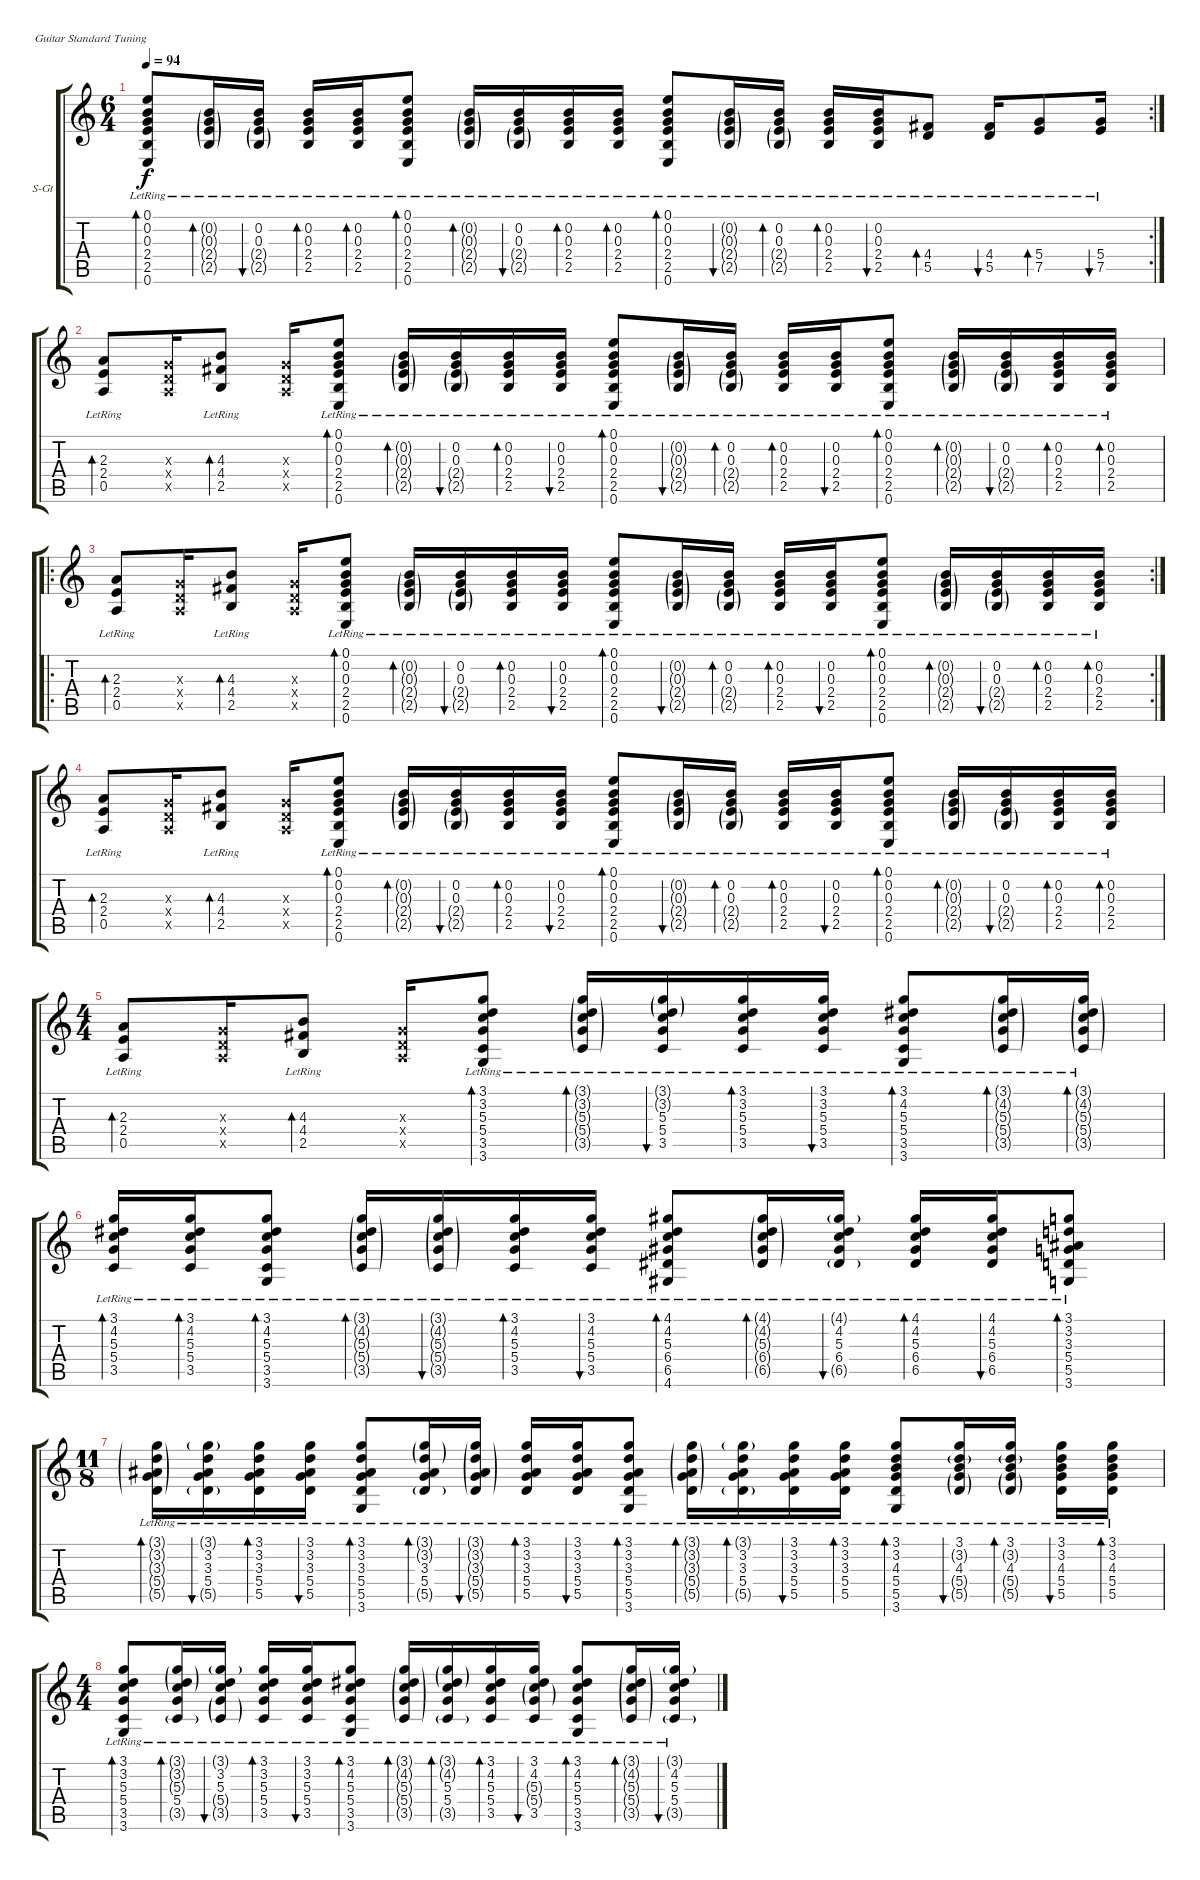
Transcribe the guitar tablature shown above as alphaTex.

\bracketExtendMode groupsimilarinstruments
\firstSystemTrackNameOrientation horizontal
\otherSystemsTrackNameOrientation horizontal
\track ("Acoustic Guitar" "S-Gt") {instrument acousticguitarsteel}
\staff {score tabs}
\tuning (E4 B3 G3 D3 A2 E2)
\rc 2
\ts (6 4)
\tempo 94
\clef g2
\ks c
(0.1{lr} 0.2{lr} 0.3{lr} 2.4{lr} 2.5{lr} 0.6{lr}).8{bd 30 dy f} (0.2{g lr} 0.3{g lr} 2.4{g lr} 2.5{g lr}).16{bd 60} (0.2{lr} 0.3{lr} 2.4{g lr} 2.5{g lr}).16{bu 60} (0.2{lr} 0.3{lr} 2.4{lr} 2.5{lr}).16{bd 60} (0.2{lr} 0.3{lr} 2.4{lr} 2.5{lr}).16{bd 60} (0.1{lr} 0.2{lr} 0.3{lr} 2.4{lr} 2.5{lr} 0.6{lr}).8{bd 60} (0.2{g lr} 0.3{g lr} 2.4{g lr} 2.5{g lr}).16{bd 60} (0.2{lr} 0.3{lr} 2.4{g lr} 2.5{g lr}).16{bu 60} (0.2{lr} 0.3{lr} 2.4{lr} 2.5{lr}).16{bd 60} (0.2{lr} 0.3{lr} 2.4{lr} 2.5{lr}).16{bd 60} (0.1{lr} 0.2{lr} 0.3{lr} 2.4{lr} 2.5{lr} 0.6{lr}).8{bd 60} (0.2{g lr} 0.3{g lr} 2.4{g lr} 2.5{g lr}).16{bu 60} (0.2{lr} 0.3{lr} 2.4{g lr} 2.5{g lr}).16{bd 60} (0.2 0.3{lr} 2.4{lr} 2.5{lr}).16{bd 60} (0.2{lr} 0.3{lr} 2.4{lr} 2.5{lr}).16{bu 60} (4.4{lr} 5.5).8{bd 60} (4.4{lr} 5.5{lr}).16{bu 60} (5.4{lr} 7.5{lr}).8{bd 60} (5.4{lr} 7.5{lr}).16{bu 60} |
(2.3{lr} 2.4{lr} 0.5{lr}).8{bd 60} (0.3{x} 0.4{x} 0.5{x}).16 (4.3{lr} 4.4{lr} 2.5{lr}).8{bd 60} (0.3{x} 0.4{x} 0.5{x}).16 (0.1{lr} 0.2{lr} 0.3{lr} 2.4{lr} 2.5{lr} 0.6{lr}).8{bd 60} (0.2{g lr} 0.3{g lr} 2.4{g lr} 2.5{g lr}).16{bd 60} (0.2{lr} 0.3{lr} 2.4{g lr} 2.5{g lr}).16{bu 60} (0.2{lr} 0.3{lr} 2.4{lr} 2.5{lr}).16{bd 60} (0.2{lr} 0.3{lr} 2.4{lr} 2.5{lr}).16{bu 60} (0.1{lr} 0.2{lr} 0.3{lr} 2.4 2.5{lr} 0.6{lr}).8{bd 60} (0.2{g lr} 0.3{g lr} 2.4{g lr} 2.5{g lr}).16{bu 60} (0.2{lr} 0.3{lr} 2.4{g lr} 2.5{g lr}).16{bd 60} (0.2{lr} 0.3{lr} 2.4{lr} 2.5{lr}).16{bd 60} (0.2{lr} 0.3{lr} 2.4{lr} 2.5{lr}).16{bu 60} (0.1{lr} 0.2{lr} 0.3{lr} 2.4{lr} 2.5{lr} 0.6).8{bd 60} (0.2{g lr} 0.3{g lr} 2.4{g} 2.5{g lr}).16{bd 60} (0.2{lr} 0.3{lr} 2.4{g lr} 2.5{g lr}).16{bu 60} (0.2{lr} 0.3{lr} 2.4{lr} 2.5{lr}).16{bd 60} (0.2{lr} 0.3{lr} 2.4{lr} 2.5{lr}).16{bd 60} |
\ro
\rc 2
(2.3{lr} 2.4{lr} 0.5{lr}).8{bd 60} (0.3{x} 0.4{x} 0.5{x}).16 (4.3{lr} 4.4{lr} 2.5{lr}).8{bd 60} (0.3{x} 0.4{x} 0.5{x}).16 (0.1{lr} 0.2{lr} 0.3{lr} 2.4{lr} 2.5{lr} 0.6{lr}).8{bd 60} (0.2{g lr} 0.3{g lr} 2.4{g lr} 2.5{g lr}).16{bd 60} (0.2{lr} 0.3{lr} 2.4{g lr} 2.5{g lr}).16{bu 60} (0.2{lr} 0.3{lr} 2.4{lr} 2.5{lr}).16{bd 60} (0.2{lr} 0.3{lr} 2.4{lr} 2.5{lr}).16{bu 60} (0.1{lr} 0.2{lr} 0.3{lr} 2.4 2.5{lr} 0.6{lr}).8{bd 60} (0.2{g lr} 0.3{g lr} 2.4{g lr} 2.5{g lr}).16{bu 60} (0.2{lr} 0.3{lr} 2.4{g lr} 2.5{g lr}).16{bd 60} (0.2{lr} 0.3{lr} 2.4{lr} 2.5{lr}).16{bd 60} (0.2{lr} 0.3{lr} 2.4{lr} 2.5{lr}).16{bu 60} (0.1{lr} 0.2{lr} 0.3{lr} 2.4{lr} 2.5{lr} 0.6).8{bd 60} (0.2{g lr} 0.3{g lr} 2.4{g} 2.5{g lr}).16{bd 60} (0.2{lr} 0.3{lr} 2.4{g lr} 2.5{g lr}).16{bu 60} (0.2{lr} 0.3{lr} 2.4{lr} 2.5{lr}).16{bd 60} (0.2{lr} 0.3{lr} 2.4{lr} 2.5{lr}).16{bd 60} |
(2.3{lr} 2.4{lr} 0.5{lr}).8{bd 60} (0.3{x} 0.4{x} 0.5{x}).16 (4.3{lr} 4.4{lr} 2.5{lr}).8{bd 60} (0.3{x} 0.4{x} 0.5{x}).16 (0.1{lr} 0.2{lr} 0.3{lr} 2.4{lr} 2.5{lr} 0.6{lr}).8{bd 60} (0.2{g lr} 0.3{g lr} 2.4{g lr} 2.5{g lr}).16{bd 60} (0.2{lr} 0.3{lr} 2.4{g lr} 2.5{g lr}).16{bu 60} (0.2{lr} 0.3{lr} 2.4{lr} 2.5{lr}).16{bd 60} (0.2{lr} 0.3{lr} 2.4{lr} 2.5{lr}).16{bu 60} (0.1{lr} 0.2{lr} 0.3{lr} 2.4 2.5{lr} 0.6{lr}).8{bd 60} (0.2{g lr} 0.3{g lr} 2.4{g lr} 2.5{g lr}).16{bu 60} (0.2{lr} 0.3{lr} 2.4{g lr} 2.5{g lr}).16{bd 60} (0.2{lr} 0.3{lr} 2.4{lr} 2.5{lr}).16{bd 60} (0.2{lr} 0.3{lr} 2.4{lr} 2.5{lr}).16{bu 60} (0.1{lr} 0.2{lr} 0.3{lr} 2.4{lr} 2.5{lr} 0.6).8{bd 60} (0.2{g lr} 0.3{g lr} 2.4{g} 2.5{g lr}).16{bd 60} (0.2{lr} 0.3{lr} 2.4{g lr} 2.5{g lr}).16{bu 60} (0.2{lr} 0.3{lr} 2.4{lr} 2.5{lr}).16{bd 60} (0.2{lr} 0.3{lr} 2.4{lr} 2.5{lr}).16{bd 60} |
\ts (4 4)
(2.3{lr} 2.4{lr} 0.5{lr}).8{bd 60} (0.3{x} 0.4{x} 0.5{x}).16 (4.3{lr} 4.4{lr} 2.5{lr}).8{bd 60} (0.3{x} 0.4{x} 0.5{x}).16 (3.1{lr} 3.2{lr} 5.3{lr} 5.4{lr} 3.5{lr} 3.6{lr}).8{bd 60} (3.1{g lr} 3.2{g lr} 5.3{g lr} 5.4{g lr} 3.5{g lr}).16{bd 60} (3.1{g lr} 3.2{g lr} 5.3{lr} 5.4{lr} 3.5{lr}).16{bu 60} (3.1{lr} 3.2{lr} 5.3{lr} 5.4{lr} 3.5{lr}).16{bd 60} (3.1{lr} 3.2 5.3 5.4 3.5).16{bu 60} (3.1{lr} 4.2{lr} 5.3{lr} 5.4 3.5{lr} 3.6{lr}).8{bd 60} (3.1{g} 4.2{g lr} 5.3{g lr} 5.4{g lr} 3.5{g lr}).16{bd 240} (3.1{g} 4.2{g lr} 5.3{g lr} 5.4{g lr} 3.5{g lr}).16{bd 60} |
(3.1{lr} 4.2{lr} 5.3{lr} 5.4{lr} 3.5{lr}).16{bd 60} (3.1{lr} 4.2{lr} 5.3{lr} 5.4{lr} 3.5{lr}).16{bd 60} (3.1{lr} 4.2{lr} 5.3{lr} 5.4{lr} 3.5{lr} 3.6{lr}).8{bd 60} (3.1{g lr} 4.2{g lr} 5.3{g lr} 5.4{g lr} 3.5{g lr}).16{bd 60} (3.1{g lr} 4.2{g lr} 5.3{g lr} 5.4{g lr} 3.5{g lr}).16{bu 60} (3.1{lr} 4.2{lr} 5.3{lr} 5.4{lr} 3.5{lr}).16{bd 60} (3.1{lr} 4.2{lr} 5.3{lr} 5.4{lr} 3.5{lr}).16{bu 60} (4.1{lr} 4.2{lr} 5.3{lr} 6.4{lr} 6.5{lr} 4.6{lr}).8{bd 60} (4.1{g lr} 4.2{g lr} 5.3{g lr} 6.4{g lr} 6.5{g lr}).16{bd 60} (4.1{g lr} 4.2{lr} 5.3{lr} 6.4{lr} 6.5{g lr}).16{bu 60} (4.1{lr} 4.2{lr} 5.3{lr} 6.4{lr} 6.5{lr}).16{bd 60} (4.1{lr} 4.2{lr} 5.3{lr} 6.4{lr} 6.5{lr}).16{bu 60} (3.1{lr} 3.2{lr} 3.3{lr} 5.4{lr} 5.5{lr} 3.6{lr}).8{bd 60} |
\ts (11 8)
(3.1{g lr} 3.2{g lr} 3.3{g lr} 5.4{g lr} 5.5{g lr}).16{bd 60} (3.1{g lr} 3.2{lr} 3.3{lr} 5.4{lr} 5.5{g lr}).16{bu 60} (3.1{lr} 3.2{lr} 3.3{lr} 5.4{lr} 5.5{lr}).16{bd 60} (3.1{lr} 3.2{lr} 3.3{lr} 5.4{lr} 5.5{lr}).16{bu 60} (3.1{lr} 3.2{lr} 3.3{lr} 5.4{lr} 5.5{lr} 3.6{lr}).8{bd 60} (3.1{g lr} 3.2{g lr} 3.3{lr} 5.4{lr} 5.5{g lr}).16{bd 60} (3.1{g lr} 3.2{g lr} 3.3{g lr} 5.4{g lr} 5.5{g lr}).16{bu 60} (3.1{lr} 3.2{lr} 3.3{lr} 5.4{lr} 5.5{lr}).16{bd 60} (3.1{lr} 3.2{lr} 3.3{lr} 5.4{lr} 5.5{lr}).16{bu 60} (3.1{lr} 3.2{lr} 3.3{lr} 5.4{lr} 5.5{lr} 3.6{lr}).8{bd 60} (3.1{g lr} 3.2{g lr} 3.3{g lr} 5.4{g lr} 5.5{g lr}).16{bd 60} (3.1{g lr} 3.2{lr} 3.3{lr} 5.4{lr} 5.5{g lr}).16{bd 60} (3.1{lr} 3.2{lr} 3.3{lr} 5.4{lr} 5.5{lr}).16{bu 60} (3.1{lr} 3.2{lr} 3.3{lr} 5.4{lr} 5.5{lr}).16{bd 60} (3.1{lr} 3.2{lr} 4.3{lr} 5.4{lr} 5.5{lr} 3.6{lr}).8{bd 60} (3.1{lr} 3.2{g lr} 4.3{lr} 5.4{g lr} 5.5{g lr}).16{bu 60} (3.1{lr} 3.2{g lr} 4.3{lr} 5.4{g lr} 5.5{g lr}).16{bd 60} (3.1 3.2{lr} 4.3{lr} 5.4{lr} 5.5{lr}).16{bu 60} (3.1{lr} 3.2{lr} 4.3{lr} 5.4{lr} 5.5{lr}).16{bd 60} |
\ts (4 4)
(3.1{lr} 3.2{lr} 5.3{lr} 5.4{lr} 3.5{lr} 3.6{lr}).8{bd 60} (3.1{g lr} 3.2{g lr} 5.3{g lr} 5.4{lr} 3.5{g lr}).16{bd 60} (3.1{g lr} 3.2{lr} 5.3{lr} 5.4{g lr} 3.5{g lr}).16{bu 60} (3.1{lr} 3.2{lr} 5.3{lr} 5.4{lr} 3.5{lr}).16{bd 60} (3.1{lr} 3.2 5.3 5.4 3.5).16{bu 60} (3.1{lr} 4.2{lr} 5.3{lr} 5.4 3.5{lr} 3.6{lr}).8{bd 60} (3.1{g} 4.2{g lr} 5.3{g lr} 5.4{g lr} 3.5{g lr}).16{bd 240} (3.1{g} 4.2{g lr} 5.3{lr} 5.4{lr} 3.5{g lr}).16{bd 60} (3.1{lr} 4.2{lr} 5.3{lr} 5.4{lr} 3.5{lr}).16{bd 60} (3.1{lr} 4.2{lr} 5.3{g lr} 5.4{g lr} 3.5{lr}).16{bu 60} (3.1 4.2 5.3{lr} 5.4{lr} 3.5{lr} 3.6{lr}).8{bd 60} (3.1{g} 4.2{g} 5.3{g lr} 5.4{g lr} 3.5{g lr}).16{bd 60} (3.1{g} 4.2 5.3{lr} 5.4{lr} 3.5{g lr}).16{bu 60}
